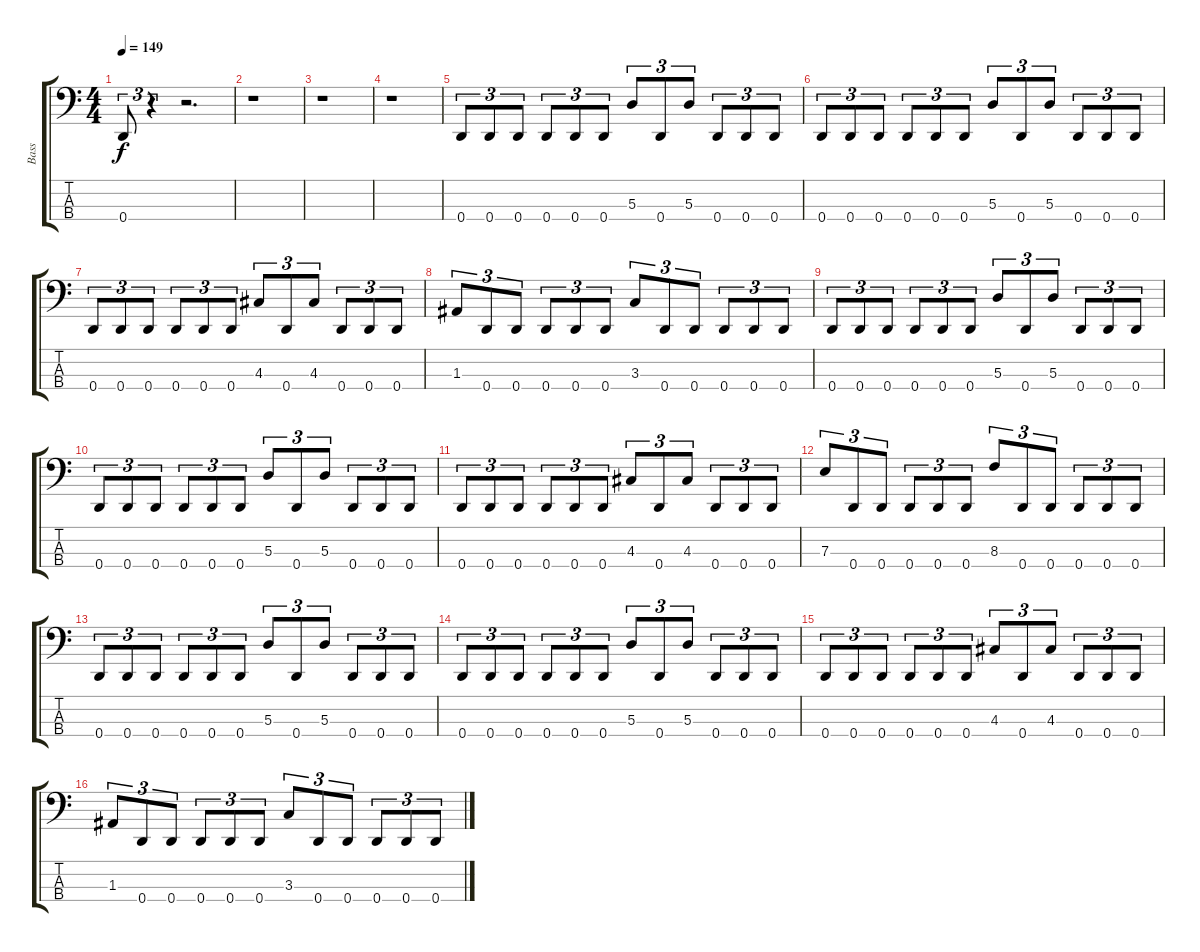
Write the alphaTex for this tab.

\track ("Bass" "Bass") {instrument electricbasspick}
\staff {score tabs}
\tuning (G2 D2 A1 D1) {hide}
\ts (4 4)
\tempo 149
\clef f4
\ks c
0.4.8{tu (3 2) dy f} r.4{tu (3 2)} r.2{d} |
r.1 |
r.1 |
r.1 |
0.4.8{tu (3 2)} 0.4.8{tu (3 2)} 0.4.8{tu (3 2)} 0.4.8{tu (3 2)} 0.4.8{tu (3 2)} 0.4.8{tu (3 2)} 5.3.8{tu (3 2)} 0.4.8{tu (3 2)} 5.3.8{tu (3 2)} 0.4.8{tu (3 2)} 0.4.8{tu (3 2)} 0.4.8{tu (3 2)} |
0.4.8{tu (3 2)} 0.4.8{tu (3 2)} 0.4.8{tu (3 2)} 0.4.8{tu (3 2)} 0.4.8{tu (3 2)} 0.4.8{tu (3 2)} 5.3.8{tu (3 2)} 0.4.8{tu (3 2)} 5.3.8{tu (3 2)} 0.4.8{tu (3 2)} 0.4.8{tu (3 2)} 0.4.8{tu (3 2)} |
0.4.8{tu (3 2)} 0.4.8{tu (3 2)} 0.4.8{tu (3 2)} 0.4.8{tu (3 2)} 0.4.8{tu (3 2)} 0.4.8{tu (3 2)} 4.3.8{tu (3 2)} 0.4.8{tu (3 2)} 4.3.8{tu (3 2)} 0.4.8{tu (3 2)} 0.4.8{tu (3 2)} 0.4.8{tu (3 2)} |
1.3.8{tu (3 2)} 0.4.8{tu (3 2)} 0.4.8{tu (3 2)} 0.4.8{tu (3 2)} 0.4.8{tu (3 2)} 0.4.8{tu (3 2)} 3.3.8{tu (3 2)} 0.4.8{tu (3 2)} 0.4.8{tu (3 2)} 0.4.8{tu (3 2)} 0.4.8{tu (3 2)} 0.4.8{tu (3 2)} |
0.4.8{tu (3 2)} 0.4.8{tu (3 2)} 0.4.8{tu (3 2)} 0.4.8{tu (3 2)} 0.4.8{tu (3 2)} 0.4.8{tu (3 2)} 5.3.8{tu (3 2)} 0.4.8{tu (3 2)} 5.3.8{tu (3 2)} 0.4.8{tu (3 2)} 0.4.8{tu (3 2)} 0.4.8{tu (3 2)} |
0.4.8{tu (3 2)} 0.4.8{tu (3 2)} 0.4.8{tu (3 2)} 0.4.8{tu (3 2)} 0.4.8{tu (3 2)} 0.4.8{tu (3 2)} 5.3.8{tu (3 2)} 0.4.8{tu (3 2)} 5.3.8{tu (3 2)} 0.4.8{tu (3 2)} 0.4.8{tu (3 2)} 0.4.8{tu (3 2)} |
0.4.8{tu (3 2)} 0.4.8{tu (3 2)} 0.4.8{tu (3 2)} 0.4.8{tu (3 2)} 0.4.8{tu (3 2)} 0.4.8{tu (3 2)} 4.3.8{tu (3 2)} 0.4.8{tu (3 2)} 4.3.8{tu (3 2)} 0.4.8{tu (3 2)} 0.4.8{tu (3 2)} 0.4.8{tu (3 2)} |
7.3.8{tu (3 2)} 0.4.8{tu (3 2)} 0.4.8{tu (3 2)} 0.4.8{tu (3 2)} 0.4.8{tu (3 2)} 0.4.8{tu (3 2)} 8.3.8{tu (3 2)} 0.4.8{tu (3 2)} 0.4.8{tu (3 2)} 0.4.8{tu (3 2)} 0.4.8{tu (3 2)} 0.4.8{tu (3 2)} |
0.4.8{tu (3 2)} 0.4.8{tu (3 2)} 0.4.8{tu (3 2)} 0.4.8{tu (3 2)} 0.4.8{tu (3 2)} 0.4.8{tu (3 2)} 5.3.8{tu (3 2)} 0.4.8{tu (3 2)} 5.3.8{tu (3 2)} 0.4.8{tu (3 2)} 0.4.8{tu (3 2)} 0.4.8{tu (3 2)} |
0.4.8{tu (3 2)} 0.4.8{tu (3 2)} 0.4.8{tu (3 2)} 0.4.8{tu (3 2)} 0.4.8{tu (3 2)} 0.4.8{tu (3 2)} 5.3.8{tu (3 2)} 0.4.8{tu (3 2)} 5.3.8{tu (3 2)} 0.4.8{tu (3 2)} 0.4.8{tu (3 2)} 0.4.8{tu (3 2)} |
0.4.8{tu (3 2)} 0.4.8{tu (3 2)} 0.4.8{tu (3 2)} 0.4.8{tu (3 2)} 0.4.8{tu (3 2)} 0.4.8{tu (3 2)} 4.3.8{tu (3 2)} 0.4.8{tu (3 2)} 4.3.8{tu (3 2)} 0.4.8{tu (3 2)} 0.4.8{tu (3 2)} 0.4.8{tu (3 2)} |
1.3.8{tu (3 2)} 0.4.8{tu (3 2)} 0.4.8{tu (3 2)} 0.4.8{tu (3 2)} 0.4.8{tu (3 2)} 0.4.8{tu (3 2)} 3.3.8{tu (3 2)} 0.4.8{tu (3 2)} 0.4.8{tu (3 2)} 0.4.8{tu (3 2)} 0.4.8{tu (3 2)} 0.4.8{tu (3 2)}
